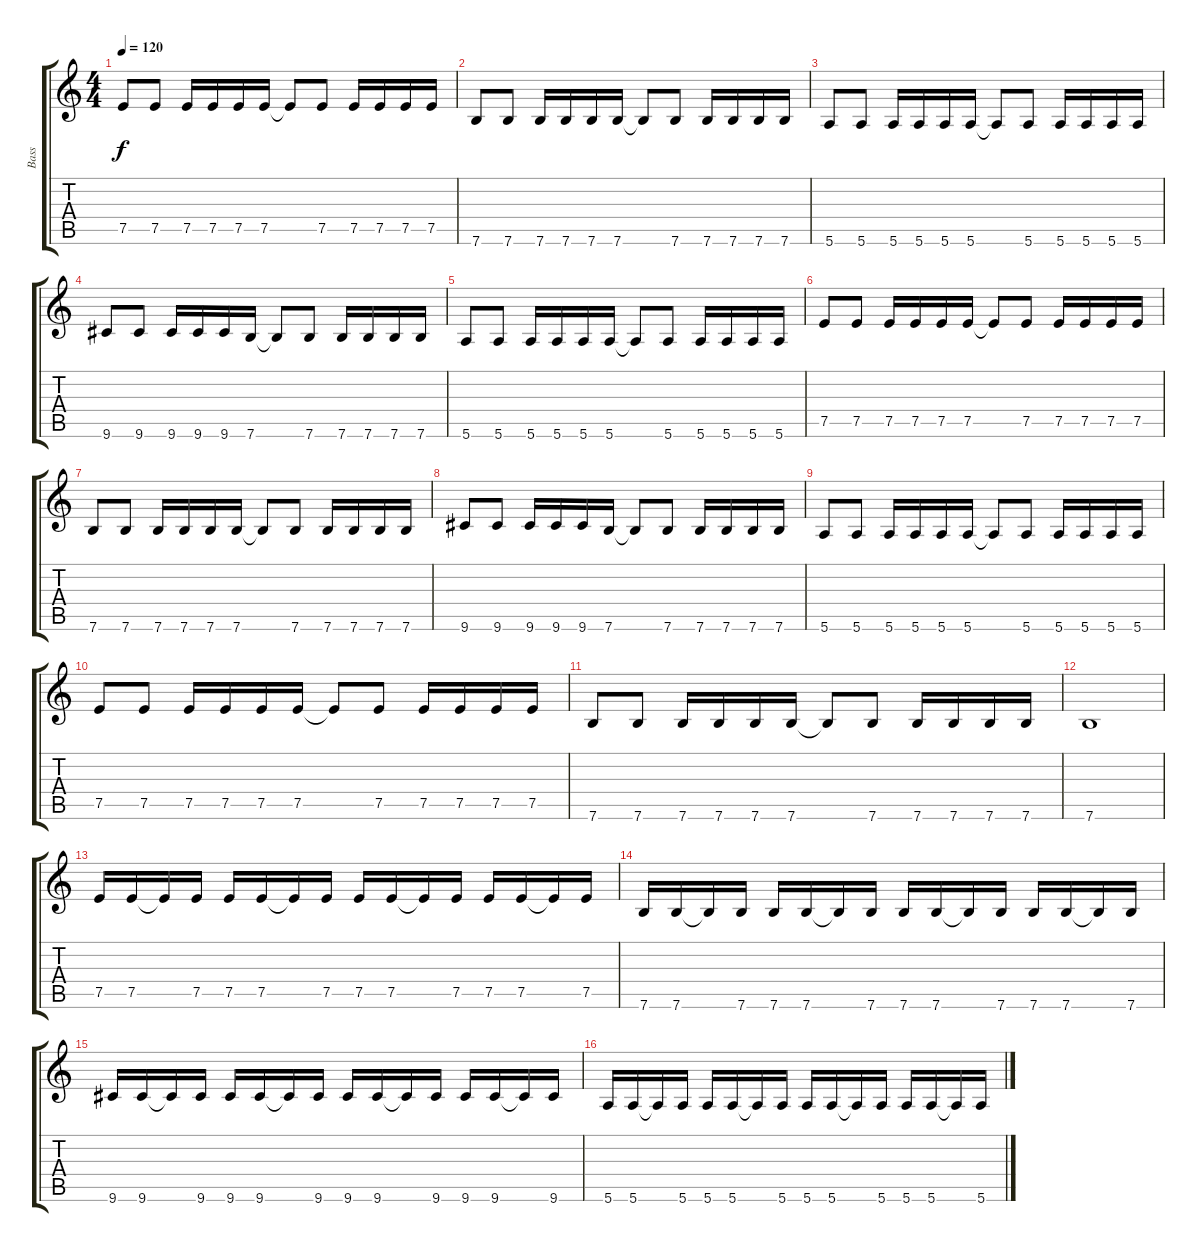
\track ("Bass" "Bass") {instrument electricbasspick}
\staff {score tabs}
\tuning (E4 B3 G3 D3 A2 E2) {hide}
\ts (4 4)
\tempo 120
\clef g2
\ks c
7.5.8{dy f} 7.5.8 7.5.16 7.5.16 7.5.16 7.5.16 7.5{t}.8 7.5.8 7.5.16 7.5.16 7.5.16 7.5.16 |
7.6.8 7.6.8 7.6.16 7.6.16 7.6.16 7.6.16 7.6{t}.8 7.6.8 7.6.16 7.6.16 7.6.16 7.6.16 |
5.6.8 5.6.8 5.6.16 5.6.16 5.6.16 5.6.16 5.6{t}.8 5.6.8 5.6.16 5.6.16 5.6.16 5.6.16 |
9.6.8 9.6.8 9.6.16 9.6.16 9.6.16 7.6.16 7.6{t}.8 7.6.8 7.6.16 7.6.16 7.6.16 7.6.16 |
5.6.8 5.6.8 5.6.16 5.6.16 5.6.16 5.6.16 5.6{t}.8 5.6.8 5.6.16 5.6.16 5.6.16 5.6.16 |
7.5.8 7.5.8 7.5.16 7.5.16 7.5.16 7.5.16 7.5{t}.8 7.5.8 7.5.16 7.5.16 7.5.16 7.5.16 |
7.6.8 7.6.8 7.6.16 7.6.16 7.6.16 7.6.16 7.6{t}.8 7.6.8 7.6.16 7.6.16 7.6.16 7.6.16 |
9.6.8 9.6.8 9.6.16 9.6.16 9.6.16 7.6.16 7.6{t}.8 7.6.8 7.6.16 7.6.16 7.6.16 7.6.16 |
5.6.8 5.6.8 5.6.16 5.6.16 5.6.16 5.6.16 5.6{t}.8 5.6.8 5.6.16 5.6.16 5.6.16 5.6.16 |
7.5.8 7.5.8 7.5.16 7.5.16 7.5.16 7.5.16 7.5{t}.8 7.5.8 7.5.16 7.5.16 7.5.16 7.5.16 |
7.6.8 7.6.8 7.6.16 7.6.16 7.6.16 7.6.16 7.6{t}.8 7.6.8 7.6.16 7.6.16 7.6.16 7.6.16 |
7.6.1 |
7.5.16 7.5.16 7.5{t}.16 7.5.16 7.5.16 7.5.16 7.5{t}.16 7.5.16 7.5.16 7.5.16 7.5{t}.16 7.5.16 7.5.16 7.5.16 7.5{t}.16 7.5.16 |
7.6.16 7.6.16 7.6{t}.16 7.6.16 7.6.16 7.6.16 7.6{t}.16 7.6.16 7.6.16 7.6.16 7.6{t}.16 7.6.16 7.6.16 7.6.16 7.6{t}.16 7.6.16 |
9.6.16 9.6.16 9.6{t}.16 9.6.16 9.6.16 9.6.16 9.6{t}.16 9.6.16 9.6.16 9.6.16 9.6{t}.16 9.6.16 9.6.16 9.6.16 9.6{t}.16 9.6.16 |
5.6.16 5.6.16 5.6{t}.16 5.6.16 5.6.16 5.6.16 5.6{t}.16 5.6.16 5.6.16 5.6.16 5.6{t}.16 5.6.16 5.6.16 5.6.16 5.6{t}.16 5.6.16
